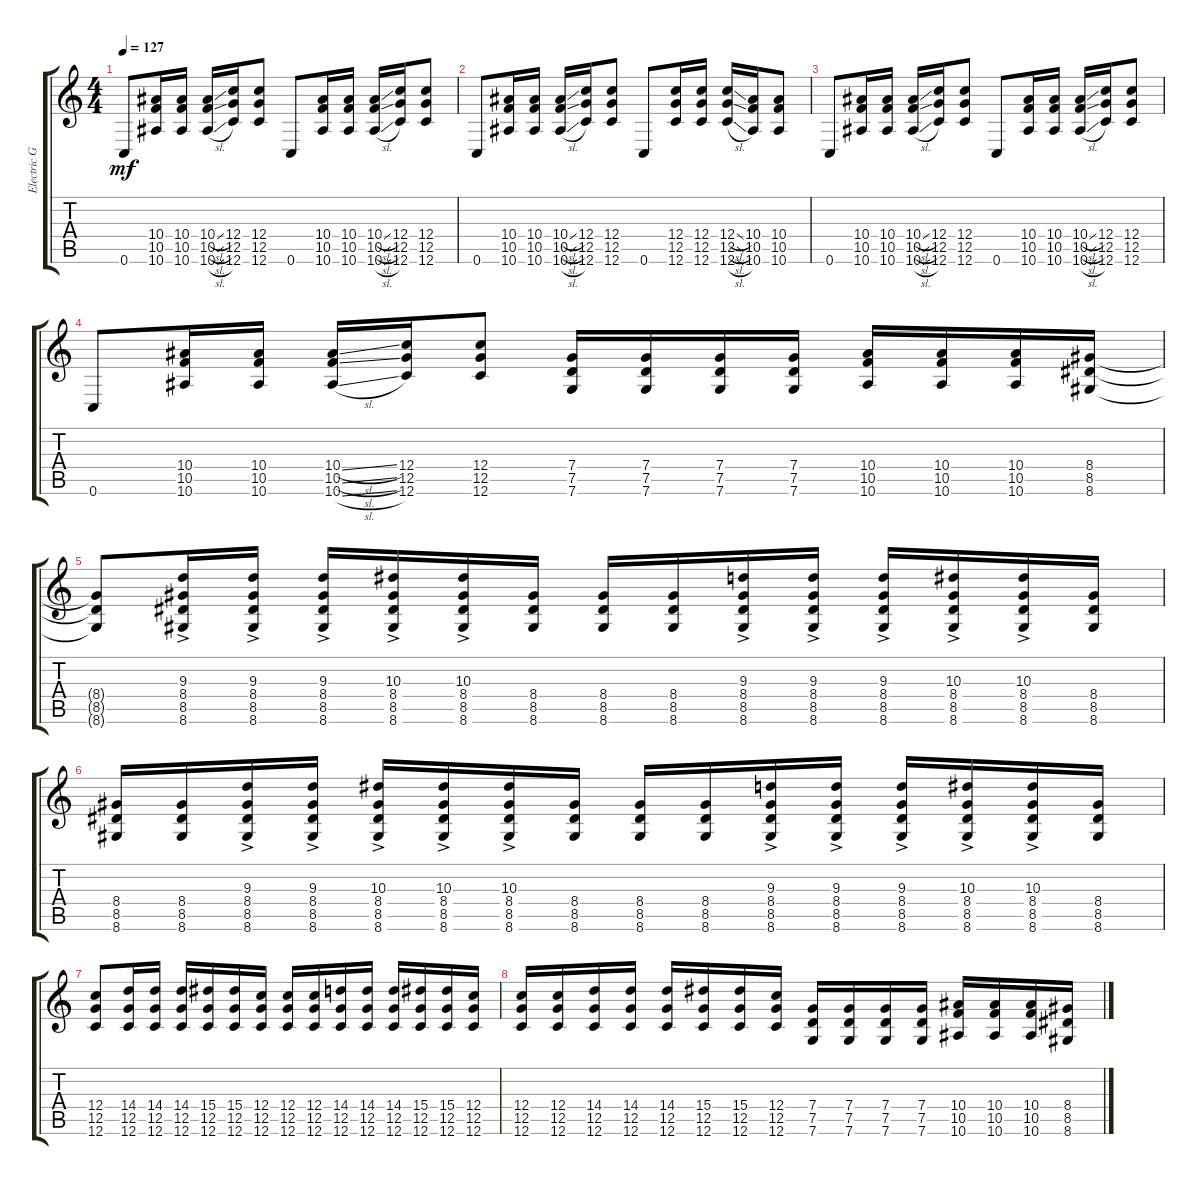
\track ("Electric Guitar" "Electric G") {instrument distortionguitar}
\staff {score tabs}
\tuning (D4 A3 F3 C3 G2 C2) {hide}
\ts (4 4)
\tempo 127
\clef g2
\ks c
0.6.8{dy mf} (10.4 10.5 10.6).16 (10.4 10.5 10.6).16 (10.4{sl} 10.5{sl} 10.6{sl}).16 (12.4 12.5 12.6).16 (12.4 12.5 12.6).8 0.6.8 (10.4 10.5 10.6).16 (10.4 10.5 10.6).16 (10.4{sl} 10.5{sl} 10.6{sl}).16 (12.4 12.5 12.6).16 (12.4 12.5 12.6).8 |
0.6.8 (10.4 10.5 10.6).16 (10.4 10.5 10.6).16 (10.4{sl} 10.5{sl} 10.6{sl}).16 (12.4 12.5 12.6).16 (12.4 12.5 12.6).8 0.6.8 (12.4 12.5 12.6).16 (12.4 12.5 12.6).16 (12.4{sl} 12.5{sl} 12.6{sl}).16 (10.4 10.5 10.6).16 (10.4 10.5 10.6).8 |
0.6.8 (10.4 10.5 10.6).16 (10.4 10.5 10.6).16 (10.4{sl} 10.5{sl} 10.6{sl}).16 (12.4 12.5 12.6).16 (12.4 12.5 12.6).8 0.6.8 (10.4 10.5 10.6).16 (10.4 10.5 10.6).16 (10.4{sl} 10.5{sl} 10.6{sl}).16 (12.4 12.5 12.6).16 (12.4 12.5 12.6).8 |
0.6.8 (10.4 10.5 10.6).16 (10.4 10.5 10.6).16 (10.4{sl} 10.5{sl} 10.6{sl}).16 (12.4 12.5 12.6).16 (12.4 12.5 12.6).8 (7.4 7.5 7.6).16 (7.4 7.5 7.6).16 (7.4 7.5 7.6).16 (7.4 7.5 7.6).16 (10.4 10.5 10.6).16 (10.4 10.5 10.6).16 (10.4 10.5 10.6).16 (8.4 8.5 8.6).16 |
(8.4{t} 8.5{t} 8.6{t}).8 (9.3{ac} 8.4 8.5 8.6).16 (9.3{ac} 8.4 8.5 8.6).16 (9.3{ac} 8.4 8.5 8.6).16 (10.3{ac} 8.4 8.5 8.6).16 (10.3{ac} 8.4 8.5 8.6).16 (8.4 8.5 8.6).16 (8.4 8.5 8.6).16 (8.4 8.5 8.6).16 (9.3{ac} 8.4 8.5 8.6).16 (9.3{ac} 8.4 8.5 8.6).16 (9.3{ac} 8.4 8.5 8.6).16 (10.3{ac} 8.4 8.5 8.6).16 (10.3{ac} 8.4 8.5 8.6).16 (8.4 8.5 8.6).16 |
(8.4 8.5 8.6).16 (8.4 8.5 8.6).16 (9.3{ac} 8.4 8.5 8.6).16 (9.3{ac} 8.4 8.5 8.6).16 (10.3{ac} 8.4 8.5 8.6).16 (10.3{ac} 8.4 8.5 8.6).16 (10.3{ac} 8.4 8.5 8.6).16 (8.4 8.5 8.6).16 (8.4 8.5 8.6).16 (8.4 8.5 8.6).16 (9.3{ac} 8.4 8.5 8.6).16 (9.3{ac} 8.4 8.5 8.6).16 (9.3{ac} 8.4 8.5 8.6).16 (10.3{ac} 8.4 8.5 8.6).16 (10.3{ac} 8.4 8.5 8.6).16 (8.4 8.5 8.6).16 |
(12.4 12.5 12.6).8 (14.4 12.5 12.6).16 (14.4 12.5 12.6).16 (14.4 12.5 12.6).16 (15.4 12.5 12.6).16 (15.4 12.5 12.6).16 (12.4 12.5 12.6).16 (12.4 12.5 12.6).16 (12.4 12.5 12.6).16 (14.4 12.5 12.6).16 (14.4 12.5 12.6).16 (14.4 12.5 12.6).16 (15.4 12.5 12.6).16 (15.4 12.5 12.6).16 (12.4 12.5 12.6).16 |
(12.4 12.5 12.6).16 (12.4 12.5 12.6).16 (14.4 12.5 12.6).16 (14.4 12.5 12.6).16 (14.4 12.5 12.6).16 (15.4 12.5 12.6).16 (15.4 12.5 12.6).16 (12.4 12.5 12.6).16 (7.4 7.5 7.6).16 (7.4 7.5 7.6).16 (7.4 7.5 7.6).16 (7.4 7.5 7.6).16 (10.4 10.5 10.6).16 (10.4 10.5 10.6).16 (10.4 10.5 10.6).16 (8.4 8.5 8.6).16
